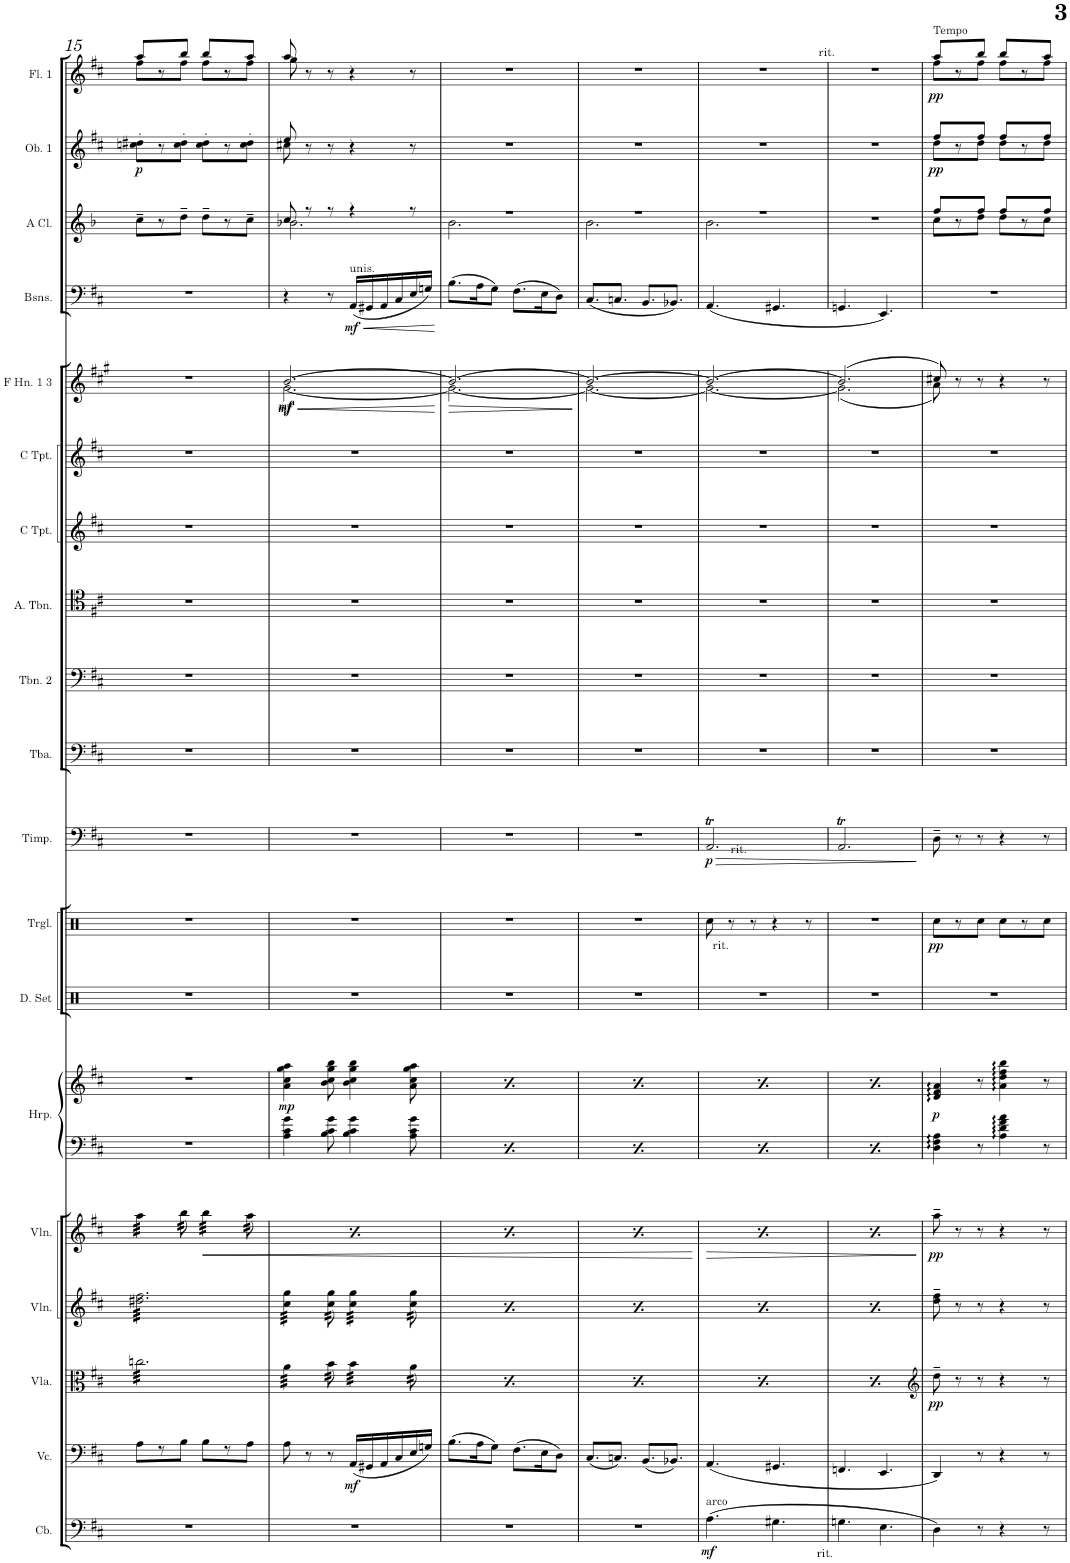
**kern	**dynam	**kern	**dynam	**kern	**dynam	**kern	**kern	**dynam	**kern	**kern	**dynam	**kern	**kern	**dynam	**kern	**dynam	**kern	**kern	**kern	**kern	**kern	**kern	**dynam	**kern	**dynam	**kern	**kern	**dynam	**kern	**dynam
*part19	*part19	*part18	*part18	*part17	*part17	*part16	*part15	*part15	*part14	*part14	*part14	*part13	*part12	*part12	*part11	*part11	*part10	*part9	*part8	*part7	*part6	*part5	*part5	*part4	*part4	*part3	*part2	*part2	*part1	*part1
*staff20	*staff20	*staff19	*staff19	*staff18	*staff18	*staff17	*staff16	*staff16	*staff15	*staff14	*staff14/15	*staff13	*staff12	*staff12	*staff11	*staff11	*staff10	*staff9	*staff8	*staff7	*staff6	*staff5	*staff5	*staff4	*staff4	*staff3	*staff2	*staff2	*staff1	*staff1
*I"Contrabass	*	*I"Violoncello	*	*I"Viola	*	*I"Violin	*I"Violin	*	*I"Harp	*	*	*I"Drumset	*I"Drumset	*	*I"Timpani	*	*I"Tuba	*I"Trombone 2	*I"Alto Trombone	*I"C Trumpet	*I"C Trumpet	*I"F Horn 1 &amp; 3	*	*I"Bassoon 1 &amp; 2	*	*I"A Clarinet	*I"Oboe 1	*	*I"Flute 1	*
*I'Cb.	*	*I'Vc.	*	*I'Vla.	*	*I'Vln.	*I'Vln.	*	*I'Hrp.	*	*	*I'D. Set	*I'D. Set	*	*I'Timp.	*	*I'Tba.	*I'Tbn. 2	*I'A. Tbn.	*I'C Tpt.	*I'C Tpt.	*I'F Hn. 1 3	*	*	*	*I'A Cl.	*I'Ob. 1	*	*I'Fl. 1	*
!!LO:PB:g=z
*clefF4	*	*clefF4	*	*clefC3	*	*clefG2	*clefG2	*	*clefF4	*clefG2	*	*clefX	*clefX	*	*clefF4	*	*clefF4	*clefF4	*clefC4	*clefG2	*clefG2	*clefG2	*	*clefF4	*	*clefG2	*clefG2	*	*clefG2	*
*Trd7c12	*	*	*	*	*	*	*	*	*	*	*	*	*	*	*	*	*	*	*	*	*	*Trd4c7	*	*	*	*Trd2c3	*	*	*	*
*k[f#c#]	*	*k[f#c#]	*	*k[f#c#]	*	*k[f#c#]	*k[f#c#]	*	*k[f#c#]	*k[f#c#]	*	*k[]	*k[]	*	*k[f#c#]	*	*k[f#c#]	*k[f#c#]	*k[f#c#]	*k[f#c#]	*k[f#c#]	*k[f#c#g#]	*	*k[f#c#]	*	*k[b-]	*k[f#c#]	*	*k[f#c#]	*
*M6/8	*	*M6/8	*	*M6/8	*	*M6/8	*M6/8	*	*M6/8	*M6/8	*	*M6/8	*M6/8	*	*M6/8	*	*M6/8	*M6/8	*M6/8	*M6/8	*M6/8	*M6/8	*	*M6/8	*	*M6/8	*M6/8	*	*M6/8	*
=15	=15	=15	=15	=15	=15	=15	=15	=15	=15	=15	=15	=15	=15	=15	=15	=15	=15	=15	=15	=15	=15	=15	=15	=15	=15	=15	=15	=15	=15	=15
*	*	*	*	*	*	*	*	*	*	*	*	*	*	*	*	*	*	*	*	*	*	*	*	*	*	*	*	*	*^	*
!	!	!	!	!	!	!	!	!	!	!	!	!	!	!	!	!	!	!	!	!	!	!	!	!	!	!	!	!LO:DY:b	!	!	!
*	*	*	*	*tremolo	*	*	*	*	*	*	*	*	*	*	*	*	*	*	*	*	*	*	*	*	*	*	*	*	*	*	*
*	*	*	*	*	*	*tremolo	*	*	*	*	*	*	*	*	*	*	*	*	*	*	*	*	*	*	*	*	*	*	*	*	*
*	*	*	*	*	*	*	*tremolo	*	*	*	*	*	*	*	*	*	*	*	*	*	*	*	*	*	*	*	*	*	*	*	*
2.r	.	8A\L	.	32ccn\LLL	.	32dd#X\ 32ff#\LLL	32aa\LLL	.	2.r	2.r	.	2.r	2.r	.	2.r	.	2.r	2.r	2.r	2.r	2.r	2.r	.	2.r	.	8cc~\L	8ccn\' 8dd#X\'L	p	8aa/L	8ff#\L	.
.	.	.	.	32ccn\	.	32dd#X\ 32ff#\	32aa\	.	.	.	.	.	.	.	.	.	.	.	.	.	.	.	.	.	.	.	.	.	.	.	.
.	.	.	.	32ccn\	.	32dd#X\ 32ff#\	32aa\	.	.	.	.	.	.	.	.	.	.	.	.	.	.	.	.	.	.	.	.	.	.	.	.
.	.	.	.	32ccn\	.	32dd#X\ 32ff#\	32aa\	.	.	.	.	.	.	.	.	.	.	.	.	.	.	.	.	.	.	.	.	.	.	.	.
.	.	8r	.	32ccn\	.	32dd#X\ 32ff#\	32aa\	.	.	.	.	.	.	.	.	.	.	.	.	.	.	.	.	.	.	8r	8r	.	8r	8ryy	.
.	.	.	.	32ccn\	.	32dd#X\ 32ff#\	32aa\	.	.	.	.	.	.	.	.	.	.	.	.	.	.	.	.	.	.	.	.	.	.	.	.
.	.	.	.	32ccn\	.	32dd#X\ 32ff#\	32aa\	.	.	.	.	.	.	.	.	.	.	.	.	.	.	.	.	.	.	.	.	.	.	.	.
.	.	.	.	32ccn\	.	32dd#X\ 32ff#\	32aa\JJJ	.	.	.	.	.	.	.	.	.	.	.	.	.	.	.	.	.	.	.	.	.	.	.	.
.	.	8B\J	.	32ccn\	.	32dd#X\ 32ff#\	32bb\	.	.	.	.	.	.	.	.	.	.	.	.	.	.	.	.	.	.	8dd~\J	8cc\' 8dd#\'J	.	8bb/J	8ff#\J	.
.	.	.	.	32ccn\	.	32dd#X\ 32ff#\	32bb\	.	.	.	.	.	.	.	.	.	.	.	.	.	.	.	.	.	.	.	.	.	.	.	.
.	.	.	.	32ccn\	.	32dd#X\ 32ff#\	32bb\	.	.	.	.	.	.	.	.	.	.	.	.	.	.	.	.	.	.	.	.	.	.	.	.
.	.	.	.	32ccn\	.	32dd#X\ 32ff#\	32bb\	.	.	.	.	.	.	.	.	.	.	.	.	.	.	.	.	.	.	.	.	.	.	.	.
.	.	8B\L	.	32ccn\	.	32dd#X\ 32ff#\	32bb\LLL	.	.	.	.	.	.	.	.	.	.	.	.	.	.	.	.	.	.	8dd~\L	8cc\' 8dd#\'L	.	8bb/L	8ff#\L	.
.	.	.	.	32ccn\	.	32dd#X\ 32ff#\	32bb\	.	.	.	.	.	.	.	.	.	.	.	.	.	.	.	.	.	.	.	.	.	.	.	.
.	.	.	.	32ccn\	.	32dd#X\ 32ff#\	32bb\	.	.	.	.	.	.	.	.	.	.	.	.	.	.	.	.	.	.	.	.	.	.	.	.
.	.	.	.	32ccn\	.	32dd#X\ 32ff#\	32bb\	.	.	.	.	.	.	.	.	.	.	.	.	.	.	.	.	.	.	.	.	.	.	.	.
.	.	8r	.	32ccn\	.	32dd#X\ 32ff#\	32bb\	.	.	.	.	.	.	.	.	.	.	.	.	.	.	.	.	.	.	8r	8r	.	8r	8ryy	.
.	.	.	.	32ccn\	.	32dd#X\ 32ff#\	32bb\	.	.	.	.	.	.	.	.	.	.	.	.	.	.	.	.	.	.	.	.	.	.	.	.
.	.	.	.	32ccn\	.	32dd#X\ 32ff#\	32bb\	.	.	.	.	.	.	.	.	.	.	.	.	.	.	.	.	.	.	.	.	.	.	.	.
.	.	.	.	32ccn\	.	32dd#X\ 32ff#\	32bb\JJJ	.	.	.	.	.	.	.	.	.	.	.	.	.	.	.	.	.	.	.	.	.	.	.	.
.	.	8A\J	.	32ccn\	.	32dd#X\ 32ff#\	32aa\	.	.	.	.	.	.	.	.	.	.	.	.	.	.	.	.	.	.	8cc~\J	8cc\' 8dd#\'J	.	8aa/J	8ff#\J	.
.	.	.	.	32ccn\	.	32dd#X\ 32ff#\	32aa\	.	.	.	.	.	.	.	.	.	.	.	.	.	.	.	.	.	.	.	.	.	.	.	.
.	.	.	.	32ccn\	.	32dd#X\ 32ff#\	32aa\	.	.	.	.	.	.	.	.	.	.	.	.	.	.	.	.	.	.	.	.	.	.	.	.
.	.	.	.	32ccn\JJJ	.	32dd#X\ 32ff#\JJJ	32aa\	.	.	.	.	.	.	.	.	.	.	.	.	.	.	.	.	.	.	.	.	.	.	.	.
=16	=16	=16	=16	=16	=16	=16	=16	=16	=16	=16	=16	=16	=16	=16	=16	=16	=16	=16	=16	=16	=16	=16	=16	=16	=16	=16	=16	=16	=16	=16	=16
!	!	!	!	!	!	!	!	!	!	!	!LO:DY:b	!	!	!	!	!	!	!	!	!	!	!	!LO:HP:b	!	!	!	!	!	!	!	!
*	*	*	*	*	*	*	*	*	*	*	*	*	*	*	*	*	*	*	*	*	*	*^	*	*	*	*^	*^	*	*	*	*
!	!	!	!	!	!	!	!	!	!	!	!	!	!	!	!	!	!	!	!	!	!	!	!	!LO:DY:n=1:b	!	!	!	!	!	!	!	!	!	!
!	!	!	!	!	!	!	!	!	!	!	!	!	!	!	!	!	!	!	!	!	!	!	!	!LO:DY:n=2:b	!	!	!	!	!	!	!	!	!	!
2.r	.	8A\	.	32a\LLL	.	32cc#\ 32gg\LLL	32aa\LLL	.	4A\ 4c#\ 4g\	4a\ 4cc#\ 4gg\ 4aa\	mp	2.r	2.r	.	2.r	.	2.r	2.r	2.r	2.r	2.r	[2.b/	[2.g#\	< mf mf	4r	.	8cc/	2.b-X\	8ee/	8cc#X\	.	8aa/	8gg\	.
.	.	.	.	32a\	.	32cc#\ 32gg\	32aa\	.	.	.	.	.	.	.	.	.	.	.	.	.	.	.	.	.	.	.	.	.	.	.	.	.	.	.
.	.	.	.	32a\	.	32cc#\ 32gg\	32aa\	.	.	.	.	.	.	.	.	.	.	.	.	.	.	.	.	.	.	.	.	.	.	.	.	.	.	.
.	.	.	.	32a\	.	32cc#\ 32gg\	32aa\	.	.	.	.	.	.	.	.	.	.	.	.	.	.	.	.	.	.	.	.	.	.	.	.	.	.	.
.	.	8r	.	32a\	.	32cc#\ 32gg\	32aa\	.	.	.	.	.	.	.	.	.	.	.	.	.	.	.	.	.	.	.	8r	.	8r	2ryy	.	8r	2ryy	.
.	.	.	.	32a\	.	32cc#\ 32gg\	32aa\	.	.	.	.	.	.	.	.	.	.	.	.	.	.	.	.	.	.	.	.	.	.	.	.	.	.	.
.	.	.	.	32a\	.	32cc#\ 32gg\	32aa\	.	.	.	.	.	.	.	.	.	.	.	.	.	.	.	.	.	.	.	.	.	.	.	.	.	.	.
.	.	.	.	32a\JJJ	.	32cc#\ 32gg\JJJ	32aa\JJJ	.	.	.	.	.	.	.	.	.	.	.	.	.	.	.	.	.	.	.	.	.	.	.	.	.	.	.
.	.	8r	.	32b\	.	32cc#\ 32gg\	32bb\	.	8B\ 8c#\ 8g\	8b\ 8cc#\ 8gg\ 8bb\	.	.	.	.	.	.	.	.	.	.	.	.	.	.	8r	.	8r	.	8r	.	.	8r	.	.
.	.	.	.	32b\	.	32cc#\ 32gg\	32bb\	.	.	.	.	.	.	.	.	.	.	.	.	.	.	.	.	.	.	.	.	.	.	.	.	.	.	.
.	.	.	.	32b\	.	32cc#\ 32gg\	32bb\	.	.	.	.	.	.	.	.	.	.	.	.	.	.	.	.	.	.	.	.	.	.	.	.	.	.	.
.	.	.	.	32b\	.	32cc#\ 32gg\	32bb\	.	.	.	.	.	.	.	.	.	.	.	.	.	.	.	.	.	.	.	.	.	.	.	.	.	.	.
!	!	!	!	!	!	!	!	!	!	!	!	!	!	!	!	!	!	!	!	!	!	!	!	!	!LO:TX:a:t=unis.	!	!	!	!	!	!	!	!	!
!	!	!	!LO:DY:b	!	!	!	!	!	!	!	!	!	!	!	!	!	!	!	!	!	!	!	!	!	!	!LO:DY:b	!	!	!	!	!	!	!	!
.	.	(16AA/LL	mf	32b\LLL	.	32cc#\ 32gg\LLL	32bb\LLL	.	4B\ 4c#\ 4g\	4b\ 4cc#\ 4gg\ 4bb\	.	.	.	.	.	.	.	.	.	.	.	.	.	.	(16AA/LL	mf	4r	.	4r	.	.	4r	.	.
.	.	.	.	32b\	.	32cc#\ 32gg\	32bb\	.	.	.	.	.	.	.	.	.	.	.	.	.	.	.	.	.	.	.	.	.	.	.	.	.	.	.
.	.	16GG#X/	.	32b\	.	32cc#\ 32gg\	32bb\	.	.	.	.	.	.	.	.	.	.	.	.	.	.	.	.	.	16GG#X/	.	.	.	.	.	.	.	.	.
.	.	.	.	32b\	.	32cc#\ 32gg\	32bb\	.	.	.	.	.	.	.	.	.	.	.	.	.	.	.	.	.	.	.	.	.	.	.	.	.	.	.
.	.	16AA/	.	32b\	.	32cc#\ 32gg\	32bb\	.	.	.	.	.	.	.	.	.	.	.	.	.	.	.	.	.	16AA/	.	.	.	.	.	.	.	.	.
.	.	.	.	32b\	.	32cc#\ 32gg\	32bb\	.	.	.	.	.	.	.	.	.	.	.	.	.	.	.	.	.	.	.	.	.	.	.	.	.	.	.
.	.	16C#/	.	32b\	.	32cc#\ 32gg\	32bb\	.	.	.	.	.	.	.	.	.	.	.	.	.	.	.	.	.	16C#/	.	.	.	.	.	.	.	.	.
.	.	.	.	32b\JJJ	.	32cc#\ 32gg\JJJ	32bb\JJJ	.	.	.	.	.	.	.	.	.	.	.	.	.	.	.	.	.	.	.	.	.	.	.	.	.	.	.
.	.	16E/	.	32a\	.	32cc#\ 32gg\	32aa\	.	8A\ 8c#\ 8g\	8a\ 8cc#\ 8gg\ 8aa\	.	.	.	.	.	.	.	.	.	.	.	.	.	.	16E/	.	8r	.	8r	8ryy	.	8r	8ryy	.
.	.	.	.	32a\	.	32cc#\ 32gg\	32aa\	.	.	.	.	.	.	.	.	.	.	.	.	.	.	.	.	.	.	.	.	.	.	.	.	.	.	.
.	.	16Gn/JJ)	.	32a\	.	32cc#\ 32gg\	32aa\	.	.	.	.	.	.	.	.	.	.	.	.	.	.	.	.	.	16Gn/JJ)	.	.	.	.	.	.	.	.	.
.	.	.	.	32a\	.	32cc#\ 32gg\	32aa\	.	.	.	.	.	.	.	.	.	.	.	.	.	.	.	.	.	.	.	.	.	.	.	.	.	.	.
*	*	*	*	*	*	*	*	*	*	*	*	*	*	*	*	*	*	*	*	*	*	*	*	*	*	*	*	*	*v	*v	*	*	*	*
*	*	*	*	*	*	*	*	*	*	*	*	*	*	*	*	*	*	*	*	*	*	*	*	*	*	*	*	*	*	*	*v	*v	*
=17	=17	=17	=17	=17	=17	=17	=17	=17	=17	=17	=17	=17	=17	=17	=17	=17	=17	=17	=17	=17	=17	=17	=17	=17	=17	=17	=17	=17	=17	=17	=17	=17
!	!	!	!	!	!	!	!	!	!	!	!LO:DY:b	!	!	!	!	!	!	!	!	!	!	!	!	!	!	!	!	!	!	!	!	!
2.r	.	(8.B\L	.	32a\LLL	.	32cc#\ 32gg\LLL	32aa\LLL	.	4A\ 4c#\ 4g\	4a\ 4cc#\ 4gg\ 4aa\	mp	2.r	2.r	.	2.r	.	2.r	2.r	2.r	2.r	2.r	2.b/_	2.g#\_	.	(8.B\L	.	2.r	2.b-\	2.r	.	2.r	.
.	.	.	.	32a\	.	32cc#\ 32gg\	32aa\	.	.	.	.	.	.	.	.	.	.	.	.	.	.	.	.	.	.	.	.	.	.	.	.	.
.	.	.	.	32a\	.	32cc#\ 32gg\	32aa\	.	.	.	.	.	.	.	.	.	.	.	.	.	.	.	.	.	.	.	.	.	.	.	.	.
.	.	.	.	32a\	.	32cc#\ 32gg\	32aa\	.	.	.	.	.	.	.	.	.	.	.	.	.	.	.	.	.	.	.	.	.	.	.	.	.
.	.	.	.	32a\	.	32cc#\ 32gg\	32aa\	.	.	.	.	.	.	.	.	.	.	.	.	.	.	.	.	.	.	.	.	.	.	.	.	.
.	.	.	.	32a\	.	32cc#\ 32gg\	32aa\	.	.	.	.	.	.	.	.	.	.	.	.	.	.	.	.	.	.	.	.	.	.	.	.	.
.	.	16A\K	.	32a\	.	32cc#\ 32gg\	32aa\	.	.	.	.	.	.	.	.	.	.	.	.	.	.	.	.	.	16A\K	.	.	.	.	.	.	.
.	.	.	.	32a\JJJ	.	32cc#\ 32gg\JJJ	32aa\JJJ	.	.	.	.	.	.	.	.	.	.	.	.	.	.	.	.	.	.	.	.	.	.	.	.	.
.	.	8G\J)	.	32b\	.	32cc#\ 32gg\	32bb\	.	8B\ 8c#\ 8g\	8b\ 8cc#\ 8gg\ 8bb\	.	.	.	.	.	.	.	.	.	.	.	.	.	.	8G\J)	.	.	.	.	.	.	.
.	.	.	.	32b\	.	32cc#\ 32gg\	32bb\	.	.	.	.	.	.	.	.	.	.	.	.	.	.	.	.	.	.	.	.	.	.	.	.	.
.	.	.	.	32b\	.	32cc#\ 32gg\	32bb\	.	.	.	.	.	.	.	.	.	.	.	.	.	.	.	.	.	.	.	.	.	.	.	.	.
.	.	.	.	32b\	.	32cc#\ 32gg\	32bb\	.	.	.	.	.	.	.	.	.	.	.	.	.	.	.	.	.	.	.	.	.	.	.	.	.
.	.	(8.F#\L	.	32b\LLL	.	32cc#\ 32gg\LLL	32bb\LLL	.	4B\ 4c#\ 4g\	4b\ 4cc#\ 4gg\ 4bb\	.	.	.	.	.	.	.	.	.	.	.	.	.	.	(8.F#\L	.	.	.	.	.	.	.
.	.	.	.	32b\	.	32cc#\ 32gg\	32bb\	.	.	.	.	.	.	.	.	.	.	.	.	.	.	.	.	.	.	.	.	.	.	.	.	.
.	.	.	.	32b\	.	32cc#\ 32gg\	32bb\	.	.	.	.	.	.	.	.	.	.	.	.	.	.	.	.	.	.	.	.	.	.	.	.	.
.	.	.	.	32b\	.	32cc#\ 32gg\	32bb\	.	.	.	.	.	.	.	.	.	.	.	.	.	.	.	.	.	.	.	.	.	.	.	.	.
.	.	.	.	32b\	.	32cc#\ 32gg\	32bb\	.	.	.	.	.	.	.	.	.	.	.	.	.	.	.	.	.	.	.	.	.	.	.	.	.
.	.	.	.	32b\	.	32cc#\ 32gg\	32bb\	.	.	.	.	.	.	.	.	.	.	.	.	.	.	.	.	.	.	.	.	.	.	.	.	.
.	.	16E\K	.	32b\	.	32cc#\ 32gg\	32bb\	.	.	.	.	.	.	.	.	.	.	.	.	.	.	.	.	.	16E\K	.	.	.	.	.	.	.
.	.	.	.	32b\JJJ	.	32cc#\ 32gg\JJJ	32bb\JJJ	.	.	.	.	.	.	.	.	.	.	.	.	.	.	.	.	.	.	.	.	.	.	.	.	.
.	.	8D\J)	.	32a\	.	32cc#\ 32gg\	32aa\	.	8A\ 8c#\ 8g\	8a\ 8cc#\ 8gg\ 8aa\	.	.	.	.	.	.	.	.	.	.	.	.	.	.	8D\J)	.	.	.	.	.	.	.
.	.	.	.	32a\	.	32cc#\ 32gg\	32aa\	.	.	.	.	.	.	.	.	.	.	.	.	.	.	.	.	.	.	.	.	.	.	.	.	.
.	.	.	.	32a\	.	32cc#\ 32gg\	32aa\	.	.	.	.	.	.	.	.	.	.	.	.	.	.	.	.	.	.	.	.	.	.	.	.	.
.	.	.	.	32a\	.	32cc#\ 32gg\	32aa\	.	.	.	.	.	.	.	.	.	.	.	.	.	.	.	.	.	.	.	.	.	.	.	.	.
*	*	*	*	*	*	*	*	*	*	*	*	*	*	*	*	*	*	*	*	*	*	*v	*v	*	*	*	*v	*v	*	*	*	*
.	.	.	.	.	.	.	.	.	.	.	.	.	.	.	.	.	.	.	.	.	.	.	[	.	.	.	.	.	.	.
=18	=18	=18	=18	=18	=18	=18	=18	=18	=18	=18	=18	=18	=18	=18	=18	=18	=18	=18	=18	=18	=18	=18	=18	=18	=18	=18	=18	=18	=18	=18
*	*	*	*	*	*	*	*	*	*	*	*	*	*	*	*	*	*	*	*	*	*	*^	*	*	*	*^	*	*	*	*
!	!	!	!	!	!	!	!	!	!	!	!LO:DY:b	!	!	!	!	!	!	!	!	!	!	!	!	!	!	!	!	!	!	!	!	!
2.r	.	(8.C#/L	.	32a\LLL	.	32cc#\ 32gg\LLL	32aa\LLL	.	4A\ 4c#\ 4g\	4a\ 4cc#\ 4gg\ 4aa\	mp	2.r	2.r	.	2.r	.	2.r	2.r	2.r	2.r	2.r	2.b/_	2.g#\_	.	(8.C#/L	.	2.r	2.b-\	2.r	.	2.r	.
.	.	.	.	32a\	.	32cc#\ 32gg\	32aa\	.	.	.	.	.	.	.	.	.	.	.	.	.	.	.	.	.	.	.	.	.	.	.	.	.
.	.	.	.	32a\	.	32cc#\ 32gg\	32aa\	.	.	.	.	.	.	.	.	.	.	.	.	.	.	.	.	.	.	.	.	.	.	.	.	.
.	.	.	.	32a\	.	32cc#\ 32gg\	32aa\	.	.	.	.	.	.	.	.	.	.	.	.	.	.	.	.	.	.	.	.	.	.	.	.	.
.	.	.	.	32a\	.	32cc#\ 32gg\	32aa\	.	.	.	.	.	.	.	.	.	.	.	.	.	.	.	.	.	.	.	.	.	.	.	.	.
.	.	.	.	32a\	.	32cc#\ 32gg\	32aa\	.	.	.	.	.	.	.	.	.	.	.	.	.	.	.	.	.	.	.	.	.	.	.	.	.
.	.	8.Cn/J)	.	32a\	.	32cc#\ 32gg\	32aa\	.	.	.	.	.	.	.	.	.	.	.	.	.	.	.	.	.	8.Cn/J	.	.	.	.	.	.	.
.	.	.	.	32a\JJJ	.	32cc#\ 32gg\JJJ	32aa\JJJ	.	.	.	.	.	.	.	.	.	.	.	.	.	.	.	.	.	.	.	.	.	.	.	.	.
.	.	.	.	32b\	.	32cc#\ 32gg\	32bb\	.	8B\ 8c#\ 8g\	8b\ 8cc#\ 8gg\ 8bb\	.	.	.	.	.	.	.	.	.	.	.	.	.	.	.	.	.	.	.	.	.	.
.	.	.	.	32b\	.	32cc#\ 32gg\	32bb\	.	.	.	.	.	.	.	.	.	.	.	.	.	.	.	.	.	.	.	.	.	.	.	.	.
.	.	.	.	32b\	.	32cc#\ 32gg\	32bb\	.	.	.	.	.	.	.	.	.	.	.	.	.	.	.	.	.	.	.	.	.	.	.	.	.
.	.	.	.	32b\	.	32cc#\ 32gg\	32bb\	.	.	.	.	.	.	.	.	.	.	.	.	.	.	.	.	.	.	.	.	.	.	.	.	.
.	.	(8.BB/L	.	32b\LLL	.	32cc#\ 32gg\LLL	32bb\LLL	.	4B\ 4c#\ 4g\	4b\ 4cc#\ 4gg\ 4bb\	.	.	.	.	.	.	.	.	.	.	.	.	.	.	8.BB/L	.	.	.	.	.	.	.
.	.	.	.	32b\	.	32cc#\ 32gg\	32bb\	.	.	.	.	.	.	.	.	.	.	.	.	.	.	.	.	.	.	.	.	.	.	.	.	.
.	.	.	.	32b\	.	32cc#\ 32gg\	32bb\	.	.	.	.	.	.	.	.	.	.	.	.	.	.	.	.	.	.	.	.	.	.	.	.	.
.	.	.	.	32b\	.	32cc#\ 32gg\	32bb\	.	.	.	.	.	.	.	.	.	.	.	.	.	.	.	.	.	.	.	.	.	.	.	.	.
.	.	.	.	32b\	.	32cc#\ 32gg\	32bb\	.	.	.	.	.	.	.	.	.	.	.	.	.	.	.	.	.	.	.	.	.	.	.	.	.
.	.	.	.	32b\	.	32cc#\ 32gg\	32bb\	.	.	.	.	.	.	.	.	.	.	.	.	.	.	.	.	.	.	.	.	.	.	.	.	.
.	.	8.BB-X/J)	.	32b\	.	32cc#\ 32gg\	32bb\	.	.	.	.	.	.	.	.	.	.	.	.	.	.	.	.	.	8.BB-X/J)	.	.	.	.	.	.	.
.	.	.	.	32b\JJJ	.	32cc#\ 32gg\JJJ	32bb\JJJ	.	.	.	.	.	.	.	.	.	.	.	.	.	.	.	.	.	.	.	.	.	.	.	.	.
.	.	.	.	32a\	.	32cc#\ 32gg\	32aa\	.	8A\ 8c#\ 8g\	8a\ 8cc#\ 8gg\ 8aa\	.	.	.	.	.	.	.	.	.	.	.	.	.	.	.	.	.	.	.	.	.	.
.	.	.	.	32a\	.	32cc#\ 32gg\	32aa\	.	.	.	.	.	.	.	.	.	.	.	.	.	.	.	.	.	.	.	.	.	.	.	.	.
.	.	.	.	32a\	.	32cc#\ 32gg\	32aa\	.	.	.	.	.	.	.	.	.	.	.	.	.	.	.	.	.	.	.	.	.	.	.	.	.
.	.	.	.	32a\	.	32cc#\ 32gg\	32aa\	.	.	.	.	.	.	.	.	.	.	.	.	.	.	.	.	.	.	.	.	.	.	.	.	.
=19	=19	=19	=19	=19	=19	=19	=19	=19	=19	=19	=19	=19	=19	=19	=19	=19	=19	=19	=19	=19	=19	=19	=19	=19	=19	=19	=19	=19	=19	=19	=19	=19
!	!	!	!	!	!	!	!	!	!	!	!	!	!	!	!LO:TX:b:t=rit.	!	!	!	!	!	!	!	!	!	!	!	!	!	!	!	!	!
!	!	!	!	!	!	!	!	!	!	!	!	!	!LO:TX:b:t=rit.	!	!	!	!	!	!	!	!	!	!	!	!	!	!	!	!	!	!	!
!LO:TX:a:t=arco	!	!	!	!	!	!	!	!	!	!	!	!	!	!	!	!	!	!	!	!	!	!	!	!	!	!	!	!	!	!	!	!
!	!LO:DY:b	!	!	!	!	!	!	!	!	!	!LO:DY:b	!	!	!	!	!LO:HP:b	!	!	!	!	!	!	!	!	!	!	!	!	!	!	!	!
!	!	!	!	!	!	!	!	!	!	!	!	!	!	!	!	!LO:DY:n=1:b	!	!	!	!	!	!	!	!	!	!	!	!	!	!	!	!
(4.A\	mf	(<4.AA/	.	32a\LLL	.	32cc#\ 32gg\LLL	32aa\LLL	.	4A\ 4c#\ 4g\	4a\ 4cc#\ 4gg\ 4aa\	mp	2.r	8Rcc\	.	2.AAT/	> p	2.r	2.r	2.r	2.r	2.r	2.b/_	2.g#\_	.	(<4.AA/	.	2.r	2.b-\	2.r	.	2.r	.
.	.	.	.	32a\	.	32cc#\ 32gg\	32aa\	.	.	.	.	.	.	.	.	.	.	.	.	.	.	.	.	.	.	.	.	.	.	.	.	.
.	.	.	.	32a\	.	32cc#\ 32gg\	32aa\	.	.	.	.	.	.	.	.	.	.	.	.	.	.	.	.	.	.	.	.	.	.	.	.	.
.	.	.	.	32a\	.	32cc#\ 32gg\	32aa\	.	.	.	.	.	.	.	.	.	.	.	.	.	.	.	.	.	.	.	.	.	.	.	.	.
.	.	.	.	32a\	.	32cc#\ 32gg\	32aa\	.	.	.	.	.	8r	.	.	.	.	.	.	.	.	.	.	.	.	.	.	.	.	.	.	.
.	.	.	.	32a\	.	32cc#\ 32gg\	32aa\	.	.	.	.	.	.	.	.	.	.	.	.	.	.	.	.	.	.	.	.	.	.	.	.	.
.	.	.	.	32a\	.	32cc#\ 32gg\	32aa\	.	.	.	.	.	.	.	.	.	.	.	.	.	.	.	.	.	.	.	.	.	.	.	.	.
.	.	.	.	32a\JJJ	.	32cc#\ 32gg\JJJ	32aa\JJJ	.	.	.	.	.	.	.	.	.	.	.	.	.	.	.	.	.	.	.	.	.	.	.	.	.
.	.	.	.	32b\	.	32cc#\ 32gg\	32bb\	.	8B\ 8c#\ 8g\	8b\ 8cc#\ 8gg\ 8bb\	.	.	8r	.	.	.	.	.	.	.	.	.	.	.	.	.	.	.	.	.	.	.
.	.	.	.	32b\	.	32cc#\ 32gg\	32bb\	.	.	.	.	.	.	.	.	.	.	.	.	.	.	.	.	.	.	.	.	.	.	.	.	.
.	.	.	.	32b\	.	32cc#\ 32gg\	32bb\	.	.	.	.	.	.	.	.	.	.	.	.	.	.	.	.	.	.	.	.	.	.	.	.	.
.	.	.	.	32b\	.	32cc#\ 32gg\	32bb\	.	.	.	.	.	.	.	.	.	.	.	.	.	.	.	.	.	.	.	.	.	.	.	.	.
4.G#X\	.	4.GG#X/	.	32b\LLL	.	32cc#\ 32gg\LLL	32bb\LLL	.	4B\ 4c#\ 4g\	4b\ 4cc#\ 4gg\ 4bb\	.	.	4r	.	.	.	.	.	.	.	.	.	.	.	4.GG#X/	.	.	.	.	.	.	.
.	.	.	.	32b\	.	32cc#\ 32gg\	32bb\	.	.	.	.	.	.	.	.	.	.	.	.	.	.	.	.	.	.	.	.	.	.	.	.	.
.	.	.	.	32b\	.	32cc#\ 32gg\	32bb\	.	.	.	.	.	.	.	.	.	.	.	.	.	.	.	.	.	.	.	.	.	.	.	.	.
.	.	.	.	32b\	.	32cc#\ 32gg\	32bb\	.	.	.	.	.	.	.	.	.	.	.	.	.	.	.	.	.	.	.	.	.	.	.	.	.
.	.	.	.	32b\	.	32cc#\ 32gg\	32bb\	.	.	.	.	.	.	.	.	.	.	.	.	.	.	.	.	.	.	.	.	.	.	.	.	.
.	.	.	.	32b\	.	32cc#\ 32gg\	32bb\	.	.	.	.	.	.	.	.	.	.	.	.	.	.	.	.	.	.	.	.	.	.	.	.	.
.	.	.	.	32b\	.	32cc#\ 32gg\	32bb\	.	.	.	.	.	.	.	.	.	.	.	.	.	.	.	.	.	.	.	.	.	.	.	.	.
.	.	.	.	32b\JJJ	.	32cc#\ 32gg\JJJ	32bb\JJJ	.	.	.	.	.	.	.	.	.	.	.	.	.	.	.	.	.	.	.	.	.	.	.	.	.
.	.	.	.	32a\	.	32cc#\ 32gg\	32aa\	.	8A\ 8c#\ 8g\	8a\ 8cc#\ 8gg\ 8aa\	.	.	8r	.	.	.	.	.	.	.	.	.	.	.	.	.	.	.	.	.	.	.
.	.	.	.	32a\	.	32cc#\ 32gg\	32aa\	.	.	.	.	.	.	.	.	.	.	.	.	.	.	.	.	.	.	.	.	.	.	.	.	.
.	.	.	.	32a\	.	32cc#\ 32gg\	32aa\	.	.	.	.	.	.	.	.	.	.	.	.	.	.	.	.	.	.	.	.	.	.	.	.	.
.	.	.	.	32a\	.	32cc#\ 32gg\	32aa\	.	.	.	.	.	.	.	.	.	.	.	.	.	.	.	.	.	.	.	.	.	.	.	.	.
*	*	*	*	*	*	*	*	*	*	*	*	*	*	*	*	*	*	*	*	*	*	*	*	*	*	*	*v	*v	*	*	*	*
=20	=20	=20	=20	=20	=20	=20	=20	=20	=20	=20	=20	=20	=20	=20	=20	=20	=20	=20	=20	=20	=20	=20	=20	=20	=20	=20	=20	=20	=20	=20	=20
!	!	!	!	!	!	!	!	!	!	!	!	!	!	!	!	!	!	!	!	!	!	!	!	!	!	!	!	!	!	!LO:TX:a:t=rit.	!
!LO:TX:b:t=rit.	!	!	!	!	!	!	!	!	!	!	!	!	!	!	!	!	!	!	!	!	!	!	!	!	!	!	!	!	!	!	!
!	!	!	!	!	!	!	!	!	!	!	!LO:DY:b	!	!	!	!	!	!	!	!	!	!	!	!	!	!	!	!	!	!	!	!
4.Gn\	.	4.FFn/	.	32a\LLL	.	32cc#\ 32gg\LLL	32aa\LLL	.	4A\ 4c#\ 4g\	4a\ 4cc#\ 4gg\ 4aa\	mp	2.r	2.r	.	2.AAT/	.	2.r	2.r	2.r	2.r	2.r	(2.b/]	(2.g#\]	.	4.GGn/	.	2.r	2.r	.	2.r	.
.	.	.	.	32a\	.	32cc#\ 32gg\	32aa\	.	.	.	.	.	.	.	.	.	.	.	.	.	.	.	.	.	.	.	.	.	.	.	.
.	.	.	.	32a\	.	32cc#\ 32gg\	32aa\	.	.	.	.	.	.	.	.	.	.	.	.	.	.	.	.	.	.	.	.	.	.	.	.
.	.	.	.	32a\	.	32cc#\ 32gg\	32aa\	.	.	.	.	.	.	.	.	.	.	.	.	.	.	.	.	.	.	.	.	.	.	.	.
.	.	.	.	32a\	.	32cc#\ 32gg\	32aa\	.	.	.	.	.	.	.	.	.	.	.	.	.	.	.	.	.	.	.	.	.	.	.	.
.	.	.	.	32a\	.	32cc#\ 32gg\	32aa\	.	.	.	.	.	.	.	.	.	.	.	.	.	.	.	.	.	.	.	.	.	.	.	.
.	.	.	.	32a\	.	32cc#\ 32gg\	32aa\	.	.	.	.	.	.	.	.	.	.	.	.	.	.	.	.	.	.	.	.	.	.	.	.
.	.	.	.	32a\JJJ	.	32cc#\ 32gg\JJJ	32aa\JJJ	.	.	.	.	.	.	.	.	.	.	.	.	.	.	.	.	.	.	.	.	.	.	.	.
.	.	.	.	32b\	.	32cc#\ 32gg\	32bb\	.	8B\ 8c#\ 8g\	8b\ 8cc#\ 8gg\ 8bb\	.	.	.	.	.	.	.	.	.	.	.	.	.	.	.	.	.	.	.	.	.
.	.	.	.	32b\	.	32cc#\ 32gg\	32bb\	.	.	.	.	.	.	.	.	.	.	.	.	.	.	.	.	.	.	.	.	.	.	.	.
.	.	.	.	32b\	.	32cc#\ 32gg\	32bb\	.	.	.	.	.	.	.	.	.	.	.	.	.	.	.	.	.	.	.	.	.	.	.	.
.	.	.	.	32b\	.	32cc#\ 32gg\	32bb\	.	.	.	.	.	.	.	.	.	.	.	.	.	.	.	.	.	.	.	.	.	.	.	.
4.E\	.	4.EE/	.	32b\LLL	.	32cc#\ 32gg\LLL	32bb\LLL	.	4B\ 4c#\ 4g\	4b\ 4cc#\ 4gg\ 4bb\	.	.	.	.	.	.	.	.	.	.	.	.	.	.	4.EE/)	.	.	.	.	.	.
.	.	.	.	32b\	.	32cc#\ 32gg\	32bb\	.	.	.	.	.	.	.	.	.	.	.	.	.	.	.	.	.	.	.	.	.	.	.	.
.	.	.	.	32b\	.	32cc#\ 32gg\	32bb\	.	.	.	.	.	.	.	.	.	.	.	.	.	.	.	.	.	.	.	.	.	.	.	.
.	.	.	.	32b\	.	32cc#\ 32gg\	32bb\	.	.	.	.	.	.	.	.	.	.	.	.	.	.	.	.	.	.	.	.	.	.	.	.
.	.	.	.	32b\	.	32cc#\ 32gg\	32bb\	.	.	.	.	.	.	.	.	.	.	.	.	.	.	.	.	.	.	.	.	.	.	.	.
.	.	.	.	32b\	.	32cc#\ 32gg\	32bb\	.	.	.	.	.	.	.	.	.	.	.	.	.	.	.	.	.	.	.	.	.	.	.	.
.	.	.	.	32b\	.	32cc#\ 32gg\	32bb\	.	.	.	.	.	.	.	.	.	.	.	.	.	.	.	.	.	.	.	.	.	.	.	.
.	.	.	.	32b\JJJ	.	32cc#\ 32gg\JJJ	32bb\JJJ	.	.	.	.	.	.	.	.	.	.	.	.	.	.	.	.	.	.	.	.	.	.	.	.
.	.	.	.	32a\	.	32cc#\ 32gg\	32aa\	.	8A\ 8c#\ 8g\	8a\ 8cc#\ 8gg\ 8aa\	.	.	.	.	.	.	.	.	.	.	.	.	.	.	.	.	.	.	.	.	.
.	.	.	.	32a\	.	32cc#\ 32gg\	32aa\	.	.	.	.	.	.	.	.	.	.	.	.	.	.	.	.	.	.	.	.	.	.	.	.
.	.	.	.	32a\	.	32cc#\ 32gg\	32aa\	.	.	.	.	.	.	.	.	.	.	.	.	.	.	.	.	.	.	.	.	.	.	.	.
.	.	.	.	32a\	.	32cc#\ 32gg\	32aa\	.	.	.	.	.	.	.	.	.	.	.	.	.	.	.	.	.	.	.	.	.	.	.	.
*	*	*	*	*	*	*	*Xtremolo	*	*	*	*	*	*	*	*	*	*	*	*	*	*	*	*	*	*	*	*	*	*	*	*
*	*	*	*	*	*	*Xtremolo	*	*	*	*	*	*	*	*	*	*	*	*	*	*	*	*	*	*	*	*	*	*	*	*	*
*	*	*	*	*Xtremolo	*	*	*	*	*	*	*	*	*	*	*	*	*	*	*	*	*	*	*	*	*	*	*	*	*	*	*
*	*	*	*	*	*	*	*	*	*	*	*	*	*	*	*	*	*	*	*	*	*	*v	*v	*	*	*	*	*	*	*	*
.	.	.	.	.	.	.	.	.	.	.	.	.	.	.	.	]	.	.	.	.	.	.	.	.	.	.	.	.	.	.
=21	=21	=21	=21	=21	=21	=21	=21	=21	=21	=21	=21	=21	=21	=21	=21	=21	=21	=21	=21	=21	=21	=21	=21	=21	=21	=21	=21	=21	=21	=21
*	*	*	*	*clefG2	*	*	*	*	*	*	*	*	*	*	*	*	*	*	*	*	*	*	*	*	*	*	*	*	*	*
*	*	*	*	*	*	*	*	*	*	*	*	*	*	*	*	*	*	*	*	*	*	*^	*	*	*	*^	*^	*	*^	*
!	!	!	!	!	!	!	!	!	!	!	!	!	!	!	!	!	!	!	!	!	!	!	!	!	!	!	!	!	!	!	!	!LO:TX:a:t=Tempo	!	!
!	!	!	!	!	!LO:DY:b	!	!	!LO:DY:b	!	!	!LO:DY:b	!	!	!LO:DY:b	!	!	!	!	!	!	!	!	!	!	!	!	!	!	!	!	!LO:DY:b	!	!	!LO:DY:b
4D\)	.	4DD/)	.	8dd~\	pp	8dd\~ 8ff#\~	8aa~\	pp	4D\ 4F#\ 4A\	4d/ 4f#/ 4a/	p	2.r	8Rcc\L	pp	8D~\	.	2.r	2.r	2.r	2.r	2.r	8cc#X/)	8a\)	.	2.r	.	8ff/L	8cc\L	8ff#/L	8dd\L	pp	8aa/L	8ff#\L	pp
.	.	.	.	8r	.	8r	8r	.	.	.	.	.	8r	.	8r	.	.	.	.	.	.	8r	8ryy	.	.	.	8r	8ryy	8r	8ryy	.	8r	8ryy	.
8r	.	8r	.	8r	.	8r	8r	.	8r	8r	.	.	8Rcc\J	.	8r	.	.	.	.	.	.	8r	8ryy	.	.	.	8ff/J	8dd\J	8ff#/J	8dd\J	.	8bb/J	8ff#\J	.
4r	.	4r	.	4r	.	4r	4r	.	4A\ 4d\ 4f#\ 4a\	4a\ 4dd\ 4ff#\ 4bb\	.	.	8Rcc\L	.	4r	.	.	.	.	.	.	4r	4ryy	.	.	.	8ff/L	8dd\L	8ff#/L	8dd\L	.	8bb/L	8ff#\L	.
.	.	.	.	.	.	.	.	.	.	.	.	.	8r	.	.	.	.	.	.	.	.	.	.	.	.	.	8r	8ryy	8r	8ryy	.	8r	8ryy	.
8r	.	8r	.	8r	.	8r	8r	.	8r	8r	.	.	8Rcc\J	.	8r	.	.	.	.	.	.	8r	8ryy	.	.	.	8ff/J	8cc\J	8ff#/J	8dd\J	.	8aa/J	8ff#\J	.
*	*	*	*	*	*	*	*	*	*	*	*	*	*	*	*	*	*	*	*	*	*	*	*	*	*	*	*v	*v	*	*	*	*v	*v	*
*	*	*	*	*	*	*	*	*	*	*	*	*	*	*	*	*	*	*	*	*	*	*v	*v	*	*	*	*	*v	*v	*	*	*
=	=	=	=	=	=	=	=	=	=	=	=	=	=	=	=	=	=	=	=	=	=	=	=	=	=	=	=	=	=	=
*-	*-	*-	*-	*-	*-	*-	*-	*-	*-	*-	*-	*-	*-	*-	*-	*-	*-	*-	*-	*-	*-	*-	*-	*-	*-	*-	*-	*-	*-	*-
